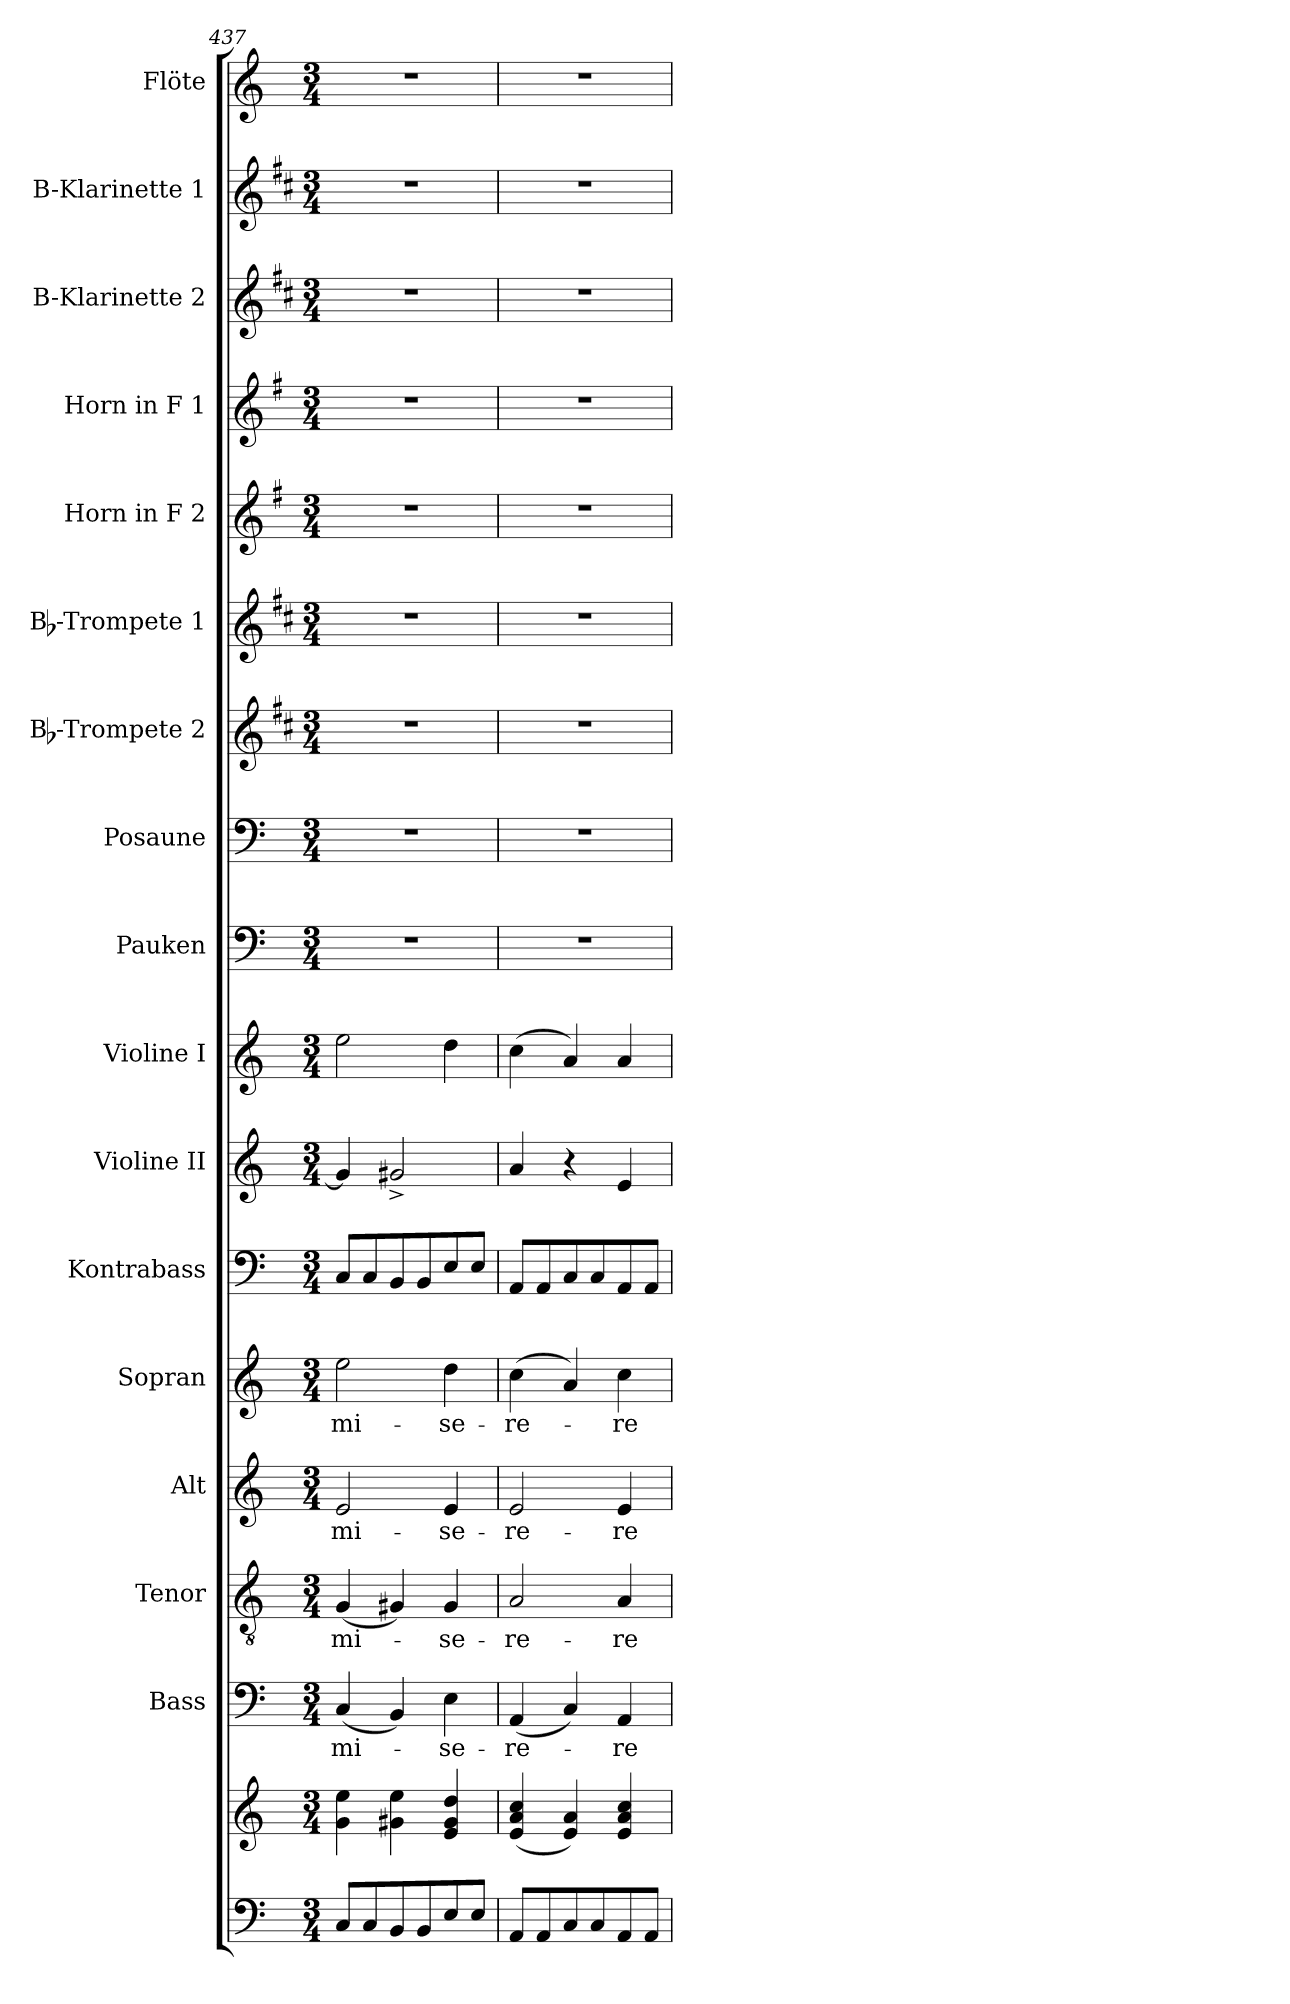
**kern	**kern	**kern	**text	**kern	**text	**kern	**text	**kern	**text	**kern	**kern	**kern	**kern	**kern	**kern	**kern	**kern	**kern	**kern	**kern	**kern
*part17	*part17	*part16	*part16	*part15	*part15	*part14	*part14	*part13	*part13	*part12	*part11	*part10	*part9	*part8	*part7	*part6	*part5	*part4	*part3	*part2	*part1
*staff18	*staff17	*staff16	*staff16	*staff15	*staff15	*staff14	*staff14	*staff13	*staff13	*staff12	*staff11	*staff10	*staff9	*staff8	*staff7	*staff6	*staff5	*staff4	*staff3	*staff2	*staff1
*	*	*I"Bass	*	*I"Tenor	*	*I"Alt	*	*I"Sopran	*	*I"Kontrabass	*I"Violine II	*I"Violine I	*I"Pauken	*I"Posaune	*I"Bb-Trompete 2	*I"Bb-Trompete 1	*I"Horn in F 2	*I"Horn in F 1	*I"B-Klarinette 2	*I"B-Klarinette 1	*I"Flöte
*	*	*I'B.	*	*I'T.	*	*I'A.	*	*I'S.	*	*I'Kb.	*I'Vl. II	*I'Vl. I	*I'Pk.	*I'Pos.	*I'Bb Trp. 2	*I'Bb Trp. 1	*I'Hrn. 2	*I'Hrn. 1	*I'B Kl. 2	*I'B Kl. 1	*I'Fl.
*clefF4	*clefG2	*clefF4	*	*clefGv2	*	*clefG2	*	*clefG2	*	*clefF4	*clefG2	*clefG2	*clefF4	*clefF4	*clefG2	*clefG2	*clefG2	*clefG2	*clefG2	*clefG2	*clefG2
*	*	*	*	*	*	*	*	*	*	*ITrd7c12	*	*	*	*	*ITrd1c2	*ITrd1c2	*ITrd4c7	*ITrd4c7	*ITrd1c2	*ITrd1c2	*
*k[]	*k[]	*k[]	*	*k[]	*	*k[]	*	*k[]	*	*k[]	*k[]	*k[]	*k[]	*k[]	*k[]	*k[]	*k[]	*k[]	*k[]	*k[]	*k[]
*C:	*C:	*C:	*	*C:	*	*C:	*	*C:	*	*C:	*C:	*C:	*C:	*C:	*C:	*C:	*C:	*C:	*C:	*C:	*C:
*M3/4	*M3/4	*M3/4	*	*M3/4	*	*M3/4	*	*M3/4	*	*M3/4	*M3/4	*M3/4	*M3/4	*M3/4	*M3/4	*M3/4	*M3/4	*M3/4	*M3/4	*M3/4	*M3/4
=437	=437	=437	=437	=437	=437	=437	=437	=437	=437	=437	=437	=437	=437	=437	=437	=437	=437	=437	=437	=437	=437
!	!	!	!LO:LY:b	!	!LO:LY:b	!	!LO:LY:b	!	!LO:LY:b	!	!	!	!	!	!	!	!	!	!	!	!
8C/L	4g\ 4ee\	(<4C/	mi-	(<4G/	mi-	2e/	mi-	2ee\	mi-	8CC/L	4g/]	2ee\	2.r	2.r	2.r	2.r	2.r	2.r	2.r	2.r	2.r
8C/	.	.	.	.	.	.	.	.	.	8CC/	.	.	.	.	.	.	.	.	.	.	.
8BB/	4g#X\ 4ee\	4BB/)	.	4G#X/)	.	.	.	.	.	8BBB/	2g#X^</	.	.	.	.	.	.	.	.	.	.
8BB/	.	.	.	.	.	.	.	.	.	8BBB/	.	.	.	.	.	.	.	.	.	.	.
!	!	!	!LO:LY:b	!	!LO:LY:b	!	!LO:LY:b	!	!LO:LY:b	!	!	!	!	!	!	!	!	!	!	!	!
8E/	4e/ 4g#/ 4dd/	4E\	-se-	4G#/	-se-	4e/	-se-	4dd\	-se-	8EE/	.	4dd\	.	.	.	.	.	.	.	.	.
8E/J	.	.	.	.	.	.	.	.	.	8EE/J	.	.	.	.	.	.	.	.	.	.	.
=438	=438	=438	=438	=438	=438	=438	=438	=438	=438	=438	=438	=438	=438	=438	=438	=438	=438	=438	=438	=438	=438
!	!	!	!LO:LY:b	!	!LO:LY:b	!	!LO:LY:b	!	!LO:LY:b	!	!	!	!	!	!	!	!	!	!	!	!
8AA/L	(4e/ 4a/ 4cc/	(<4AA/	-re-	2A/	-re-	2e/	-re-	(>4cc\	-re-	8AAA/L	4a/	(>4cc\	2.r	2.r	2.r	2.r	2.r	2.r	2.r	2.r	2.r
8AA/	.	.	.	.	.	.	.	.	.	8AAA/	.	.	.	.	.	.	.	.	.	.	.
8C/	4e/ 4a/)	4C/)	.	.	.	.	.	4a/)	.	8CC/	4r	4a/)	.	.	.	.	.	.	.	.	.
8C/	.	.	.	.	.	.	.	.	.	8CC/	.	.	.	.	.	.	.	.	.	.	.
!	!	!	!LO:LY:b	!	!LO:LY:b	!	!LO:LY:b	!	!LO:LY:b	!	!	!	!	!	!	!	!	!	!	!	!
8AA/	4e/ 4a/ 4cc/	4AA/	-re	4A/	-re	4e/	-re	4cc\	-re	8AAA/	4e/	4a/	.	.	.	.	.	.	.	.	.
8AA/J	.	.	.	.	.	.	.	.	.	8AAA/J	.	.	.	.	.	.	.	.	.	.	.
=	=	=	=	=	=	=	=	=	=	=	=	=	=	=	=	=	=	=	=	=	=
*-	*-	*-	*-	*-	*-	*-	*-	*-	*-	*-	*-	*-	*-	*-	*-	*-	*-	*-	*-	*-	*-
